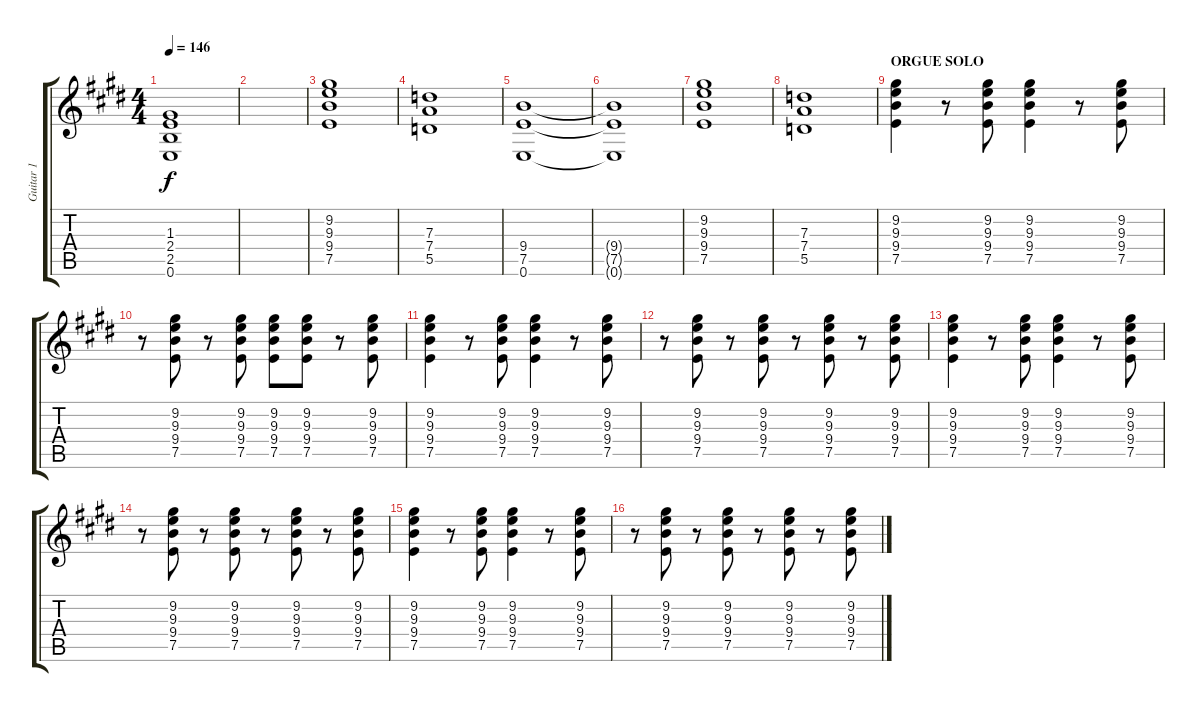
\track ("Guitar 1" "Guitar 1") {instrument distortionguitar}
\staff {score tabs}
\tuning (E4 B3 G3 D3 A2 E2) {hide}
\ts (4 4)
\tempo 146
\clef g2
\ks e
(1.3{t} 2.4{t} 2.5{t} 0.6{t}).1{dy f} |
|
(9.2 9.3 9.4 7.5).1 |
(7.3 7.4 5.5).1 |
(9.4 7.5 0.6).1 |
(9.4{t} 7.5{t} 0.6{t}).1 |
(9.2 9.3 9.4 7.5).1 |
(7.3 7.4 5.5).1 |
\section ("" "ORGUE SOLO")
(9.2 9.3 9.4 7.5).4 r.8 (9.2 9.3 9.4 7.5).8 (9.2 9.3 9.4 7.5).4 r.8 (9.2 9.3 9.4 7.5).8 |
r.8 (9.2 9.3 9.4 7.5).8 r.8 (9.2 9.3 9.4 7.5).8 (9.2 9.3 9.4 7.5).8 (9.2 9.3 9.4 7.5).8 r.8 (9.2 9.3 9.4 7.5).8 |
(9.2 9.3 9.4 7.5).4 r.8 (9.2 9.3 9.4 7.5).8 (9.2 9.3 9.4 7.5).4 r.8 (9.2 9.3 9.4 7.5).8 |
r.8 (9.2 9.3 9.4 7.5).8 r.8 (9.2 9.3 9.4 7.5).8 r.8 (9.2 9.3 9.4 7.5).8 r.8 (9.2 9.3 9.4 7.5).8 |
(9.2 9.3 9.4 7.5).4 r.8 (9.2 9.3 9.4 7.5).8 (9.2 9.3 9.4 7.5).4 r.8 (9.2 9.3 9.4 7.5).8 |
r.8 (9.2 9.3 9.4 7.5).8 r.8 (9.2 9.3 9.4 7.5).8 r.8 (9.2 9.3 9.4 7.5).8 r.8 (9.2 9.3 9.4 7.5).8 |
(9.2 9.3 9.4 7.5).4 r.8 (9.2 9.3 9.4 7.5).8 (9.2 9.3 9.4 7.5).4 r.8 (9.2 9.3 9.4 7.5).8 |
r.8 (9.2 9.3 9.4 7.5).8 r.8 (9.2 9.3 9.4 7.5).8 r.8 (9.2 9.3 9.4 7.5).8 r.8 (9.2 9.3 9.4 7.5).8
